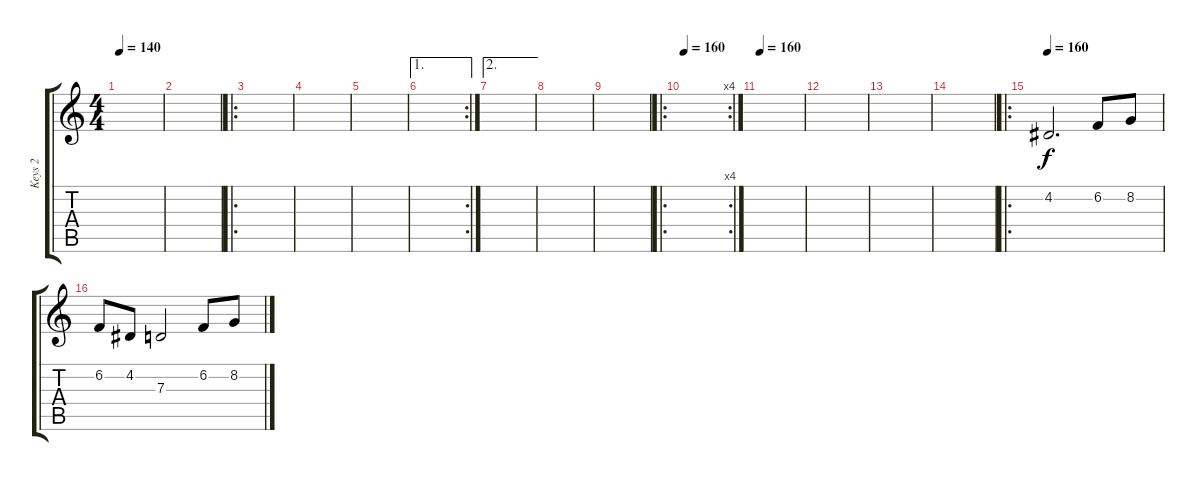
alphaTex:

\track ("Keys 2" "Keys 2") {instrument orchestralharp}
\staff {score tabs}
\tuning (E4 B3 G3 D3 A2 E2) {hide}
\ts (4 4)
\tempo 140
\clef g2
\ks c
|
|
\ro
|
|
|
\ae 1
\rc 2
|
\ae 2
|
|
|
\ro
\rc 4
\tempo 160
|
\tempo 160
|
|
|
|
\ro
\tempo 160
4.2.2{d} 6.2.8 8.2.8 |
6.2.8 4.2.8 7.3.2 6.2.8 8.2.8
